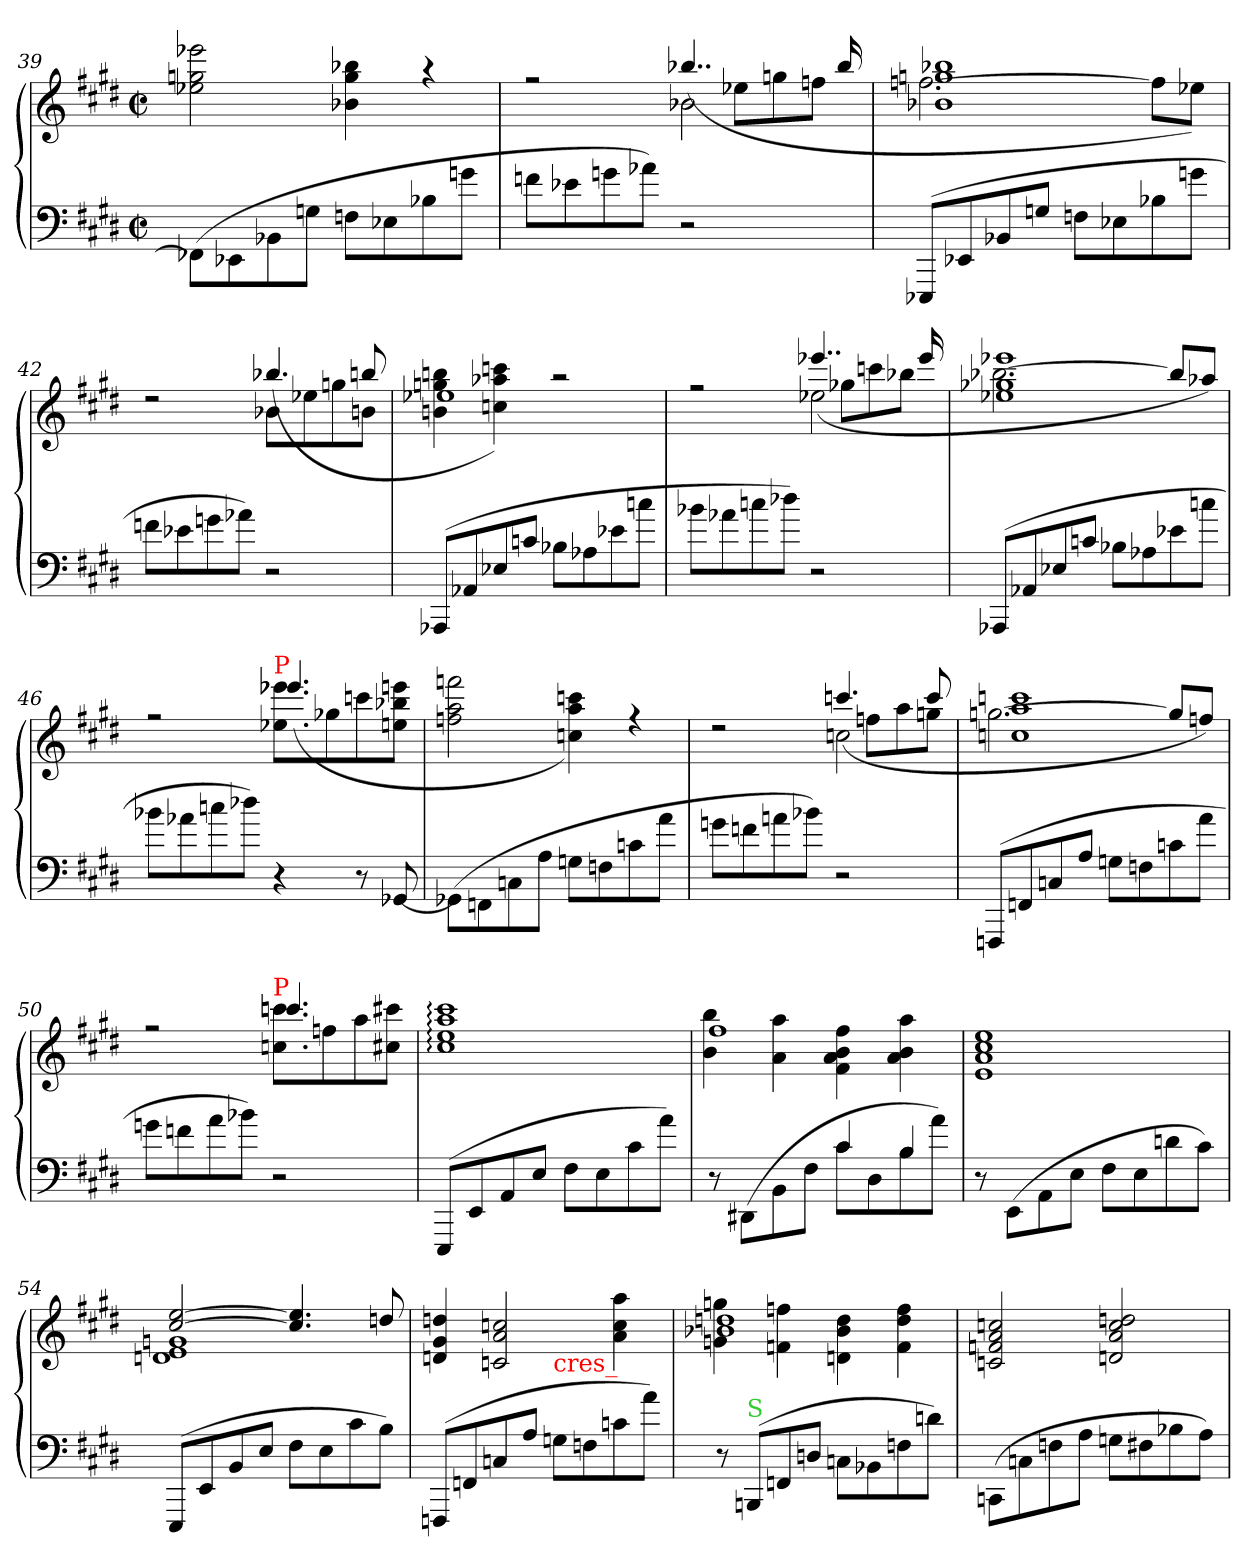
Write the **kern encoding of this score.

**kern	**kern
*part1	*part1
*staff2	*staff1
*clefF4	*clefG2
*k[f#c#g#d#]	*k[f#c#g#d#]
*c#:	*c#:
*M2/2	*M2/2
*met(c|)	*met(c|)
=39	=39
(<8FF-X\L]	2eee-X\ 2ggn\ 2ee-X\
8EE-X\	.
8BB-X\	.
8Gn\J	.
8Fn\L	4bb-X\ 4gg\ 4b-X\
8E-X\	.
8B-X\	4raa
8gn\J	.
=40	=40
*	*^
8fn\L	2rff	2ryy
8e-X\	.	.
8gn\	.	.
8a-X\J)	.	.
!	!LO:N:vis=2	!
2r	8b-X\	(>4..bb-X/
.	8ee-X\L	.
.	8ggn\	.
.	8ffn\J	.
.	.	16bb-/
=41	=41	=41
(<8EEE-X/L	[2.ffn\	1bb-X\ 1ggn\ 1b-X\
8EE-X/	.	.
8BB-X/	.	.
8Gn/J	.	.
8Fn\L	.	.
8E-X\	.	.
8B-X\	8ff\L]	.
8gn\J	8ee-X\J)	.
=42	=42	=42
8fn\L	2rdd	2ryy
8e-X\	.	.
8gn\	.	.
8a-X\J)	.	.
2r	8b-X\L	(>4.bb-X/
.	8ee-X\	.
.	8ggn\	.
.	8bn\J	8bbn/
=43	=43	=43
(<8AAA-X/L	4bbn\ 4ggn\ 4bn\	1ee-X\
8AA-X/	.	.
8E-X\	4cccn\ 4aa-X\ 4ccn\)	.
8cn\J	.	.
8B-X\L	2r	.
8A-X\	.	.
8e-X\	.	.
8ccn\J	.	.
=44	=44	=44
8b-X\L	2rff	2ryy
8a-X\	.	.
8ccn\	.	.
8dd-X\J)	.	.
!	!LO:N:vis=2	!
2r	8ee-X\	(>4..eee-X/
.	8gg-X\L	.
.	8cccn\	.
.	8bb-X\J	.
.	.	16eee-/
!!LO:LB:g=z	!!
=45	=45	=45
(<8AAA-X/L	[2.bb-X\	1eee-X\ 1gg-X\ 1ee-X\
8AA-X/	.	.
8E-X/	.	.
8cn/J	.	.
8B-X\L	.	.
8A-X\	.	.
8e-X\	8bb-\L]	.
8ccn\J	8aa-X/J)	.
=46	=46	=46
8b-X\L	2rff	2ryy
8a-X\	.	.
8ccn\	.	.
8dd-X\J)	.	.
!	!LO:TX:a:color=red:t=P	!
!	!LO:N:vis=8.	!
4r	8eee-X\ 8ee-X\L	(>4.eee-X/
.	8gg-X\	.
8r	8cccn\	.
[8GG-X/	8eeen\ 8bb-X\ 8een\J	8ryy
*	*v	*v
=47	=47
(<8GG-X\L]	2fffn\ 2aa\ 2ffn\
8FFn\	.
8Cn\	.
8A\J	.
8Gn\L	4cccn\ 4aa\ 4ccn\)
8Fn\	.
8cn\	4rff
8a\J	.
=48	=48
*	*^
8gn\L	2rdd	2ryy
8fn\	.	.
8an\	.	.
8b-X\J)	.	.
!	!LO:N:vis=2	!
2r	8ccn\	(>4.cccn/
.	8ffn\L	.
.	8aa\	.
.	8ggn\J	8ccc/
=49	=49	=49
(<8FFFn/L	[2.ggn\	1cccn\ 1aa\ 1ccn\
8FFn/	.	.
8Cn/	.	.
8A/J	.	.
8Gn\L	.	.
8Fn\	.	.
8cn\	8gg\L]	.
8a\J	8ffn/J)	.
=50	=50	=50
8gn\L	2rff	2ryy
8fn\	.	.
8a\	.	.
8b-X\J)	.	.
!	!LO:TX:a:color=red:t=P	!
!	!LO:N:vis=8.	!
2r	8cccn\ 8ccn\L	4.cccn/
.	8ffn\	.
.	8aa\	.
.	8ccc#X\ 8cc#X\J	8ryy
*	*v	*v
=51	=51
(>8EEE/L	1ccc#:\ 1aa:\ 1ee:\ 1cc#:\
8EE/	.
8AA/	.
8E\J	.
8F#\L	.
8E\	.
8c#\	.
8a\J)	.
=52	=52
*^	*^
2ryy	8r	1ff#/	4bb\ 4b\
.	(>8DD#X\L	.	.
.	8BB\	.	4aa\ 4a\
.	8F#\J	.	.
4c#/	8c#\L	.	4ff#\ 4b\ 4a\ 4f#\
.	8D#\	.	.
4B/	8B\	.	4aa\ 4b\ 4a\
.	8a\J)	.	.
*v	*v	*	*
*	*v	*v
=53	=53
8r	1ee/ 1cc#/ 1a/ 1e/
(>8EE\L	.
8AA/	.
8E\J	.
8F#\L	.
8E\	.
8dn\	.
8c#\J)	.
=54	=54
*	*^
(>8EEE/L	[2ee/ [2cc#/	1gn\ 1e\ 1dn\
8EE/	.	.
8BB/	.	.
8E\J	.	.
8F#\L	4.ee]/ 4.cc#]/	.
8E\	.	.
8c#\	.	.
8B\J)	8ddn/	.
=55	=55	=55
(>8FFFn/L	4ddn/ 4g#/ 4dn/	2ryy
8FFn/	.	.
8Cn/	2ccn/ 2a/ 2cn/	.
8A\J	.	.
!	!	!LO:TX:b:color=red:t=cres_
8Gn\L	.	2ryy
8Fn\	.	.
8cn\	4aa\ 4cc\ 4a\	.
8a\J)	.	.
=56	=56	=56
8r	1ddn\ 1b-X\	4ggn\ 4gn\
!LO:TX:a:color=limegreen:t=S	!	!
(>8BBBn/L	.	.
8FFn/	.	4ffn\ 4fn\
8Dn/J	.	.
8Cn\L	.	4dd\ 4b-\ 4dn\
8BB-X\	.	.
8Fn\	.	4ff\ 4dd\ 4f\
8dn\J)	.	.
*	*v	*v
=57	=57
(>8CCn\L	2ccn/ 2a/ 2fn/ 2cn/
8Cn/	.
8Fn\	.
8A\J	.
8Gn\L	2ddn/ 2cc/ 2a/ 2dn/
8F#X\	.
8B-X\	.
8A\J)	.
=	=
*-	*-
